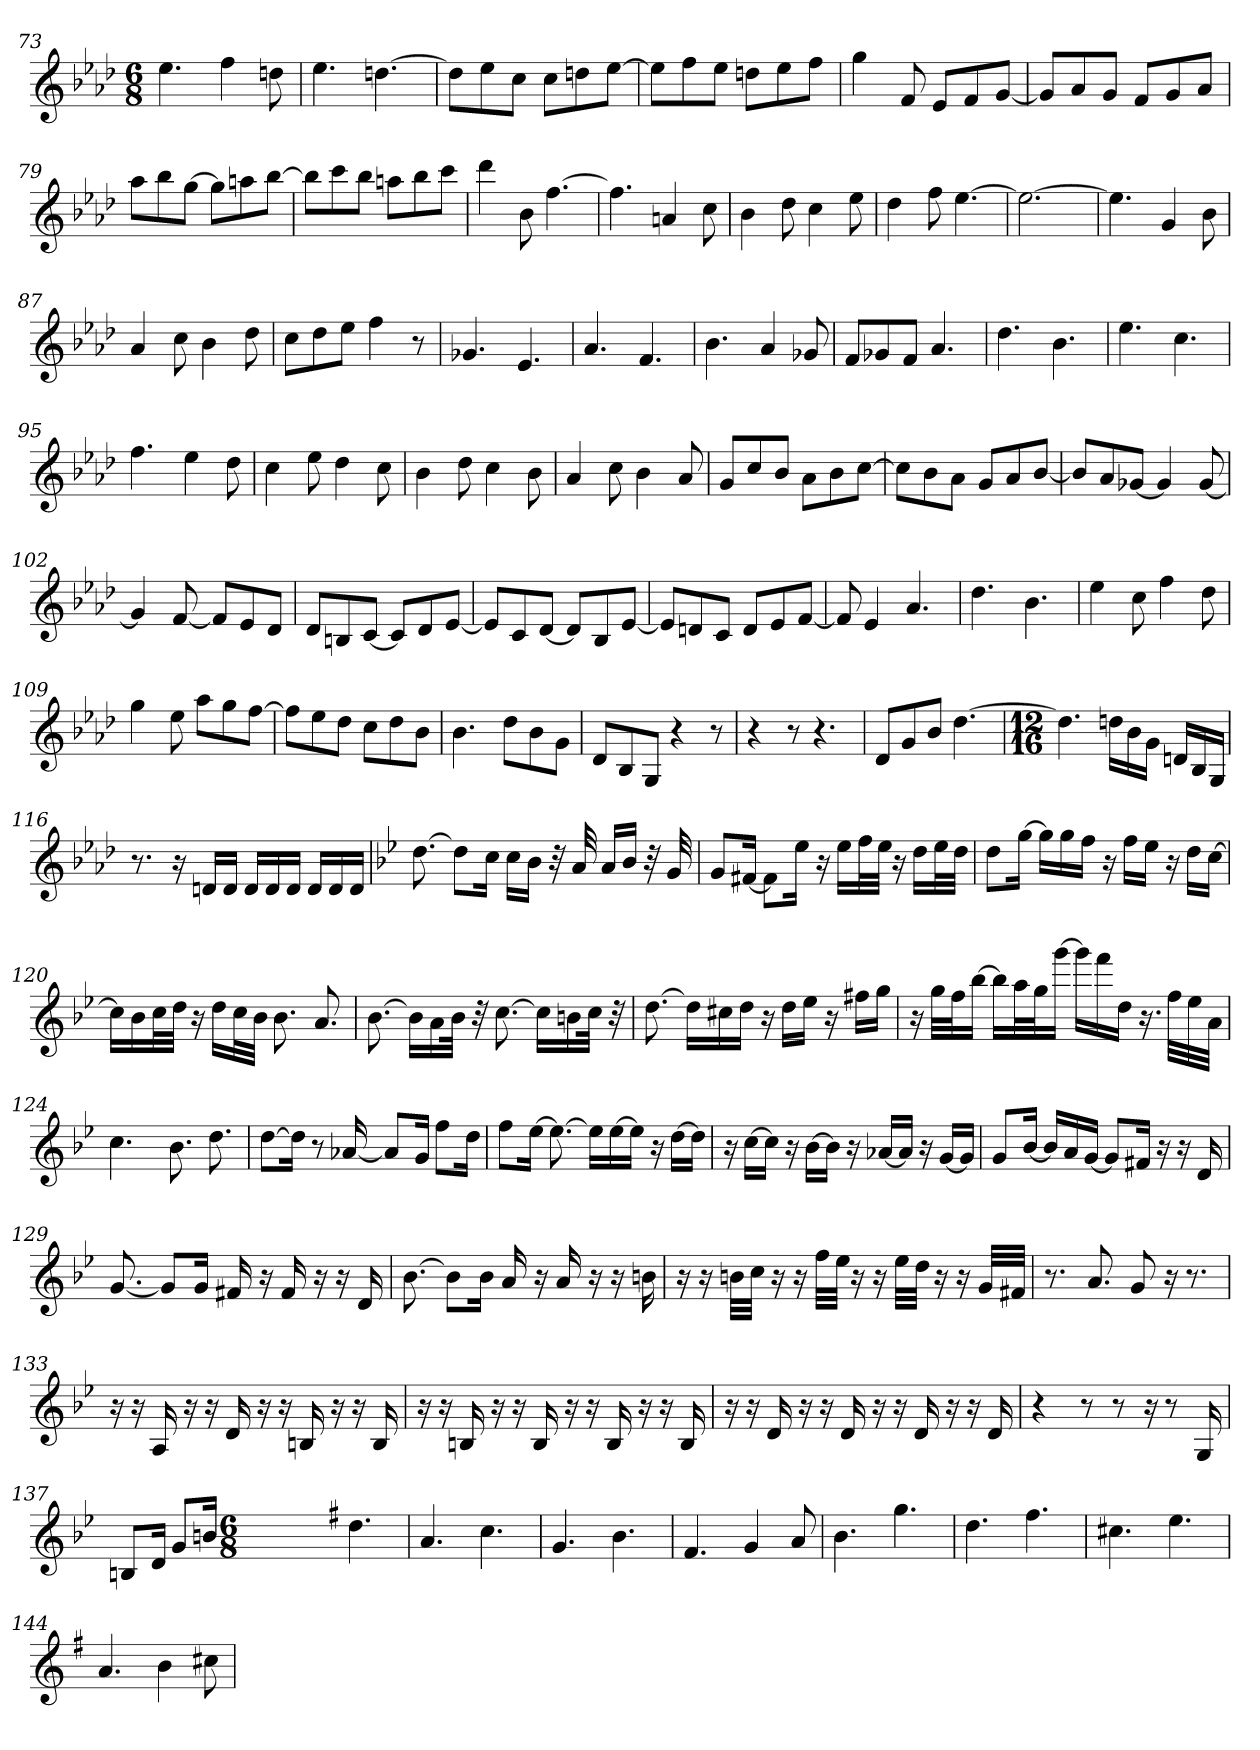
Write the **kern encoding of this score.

**kern
*part1
*staff1
*clefG2
*k[b-e-a-d-]
*M6/8
=73
4.ee-
4ff
8ddn
=74
4.ee-
[4.ddn
=75
8dd\L]
8ee-\
8cc\J
8cc\L
8ddn\
[8ee-\J
=76
8ee-\L]
8ff\
8ee-\J
8ddn\L
8ee-\
8ff\J
=77
4gg
8f
8e-/L
8f/
[8g/J
=78
8g/L]
8a-/
8g/J
8f/L
8g/
8a-/J
=79
8aa-\L
8bb-\
[8gg\J
8gg\L]
8aan\
[8bb-\J
=80
8bb-\L]
8ccc\
8bb-\J
8aan\L
8bb-\
8ccc\J
=81
4ddd-
8b-
[4.ff
=82
4.ff]
4an
8cc
=83
4b-
8dd-
4cc
8ee-
=84
4dd-
8ff
[4.ee-
=85
2.ee-_
=86
4.ee-]
4g
8b-
=87
4a-
8cc
4b-
8dd-
=88
8cc\L
8dd-\
8ee-\J
4ff
8r
=89
4.g-X
4.e-
=90
4.a-
4.f
=91
4.b-
4a-
8g-X
=92
8f/L
8g-X/
8f/J
4.a-
=93
4.dd-
4.b-
=94
4.ee-
4.cc
=95
4.ff
4ee-
8dd-
=96
4cc
8ee-
4dd-
8cc
=97
4b-
8dd-
4cc
8b-
=98
4a-
8cc
4b-
8a-
=99
8g/L
8cc/
8b-/J
8a-\L
8b-\
[8cc\J
=100
8cc\L]
8b-\
8a-\J
8g/L
8a-/
[8b-/J
=101
8b-/L]
8a-/
[8g-X/J
4g-]
[8g-
=102
4g-]
[8f
8f/L]
8e-/
8d-/J
=103
8d-/L
8Bn/
[8c/J
8c/L]
8d-/
[8e-/J
=104
8e-/L]
8c/
[8d-/J
8d-/L]
8B-/
[8e-/J
=105
8e-/L]
8dn/
8c/J
8d/L
8e-/
[8f/J
=106
8f]
4e-
4.a-
=107
4.dd-
4.b-
=108
4ee-
8cc
4ff
8dd-
=109
4gg
8ee-
8aa-\L
8gg\
[8ff\J
=110
8ff\L]
8ee-\
8dd-\J
8cc\L
8dd-\
8b-\J
=111
4.b-
8dd-\L
8b-\
8g\J
=112
8d-/L
8B-/
8G/J
4r
8r
=113
4r
8r
4.r
=114
8d-/L
8g/
8b-/J
[4.dd-
=115
*M12/16
*MM60
4.dd-]
16ddn\LL
16b-\
16g\JJ
16dn/LL
16B-/
16G/JJ
=116
8.r
16r
16dn/LL
16d/JJ
16d/LL
16d/
16d/JJ
16d/LL
16d/
16d/JJ
=117
*k[b-e-]
[8.dd
8dd\L]
16cc\Jk
16cc\LL
16b-\JJ
32r
32a
16a/LL
16b-/JJ
32r
32g
=118
8g/L
[16f#X/Jk
8f#\L]
16ee-\Jk
16r
16ee-\LL
32ff\L
32ee-\JJJ
16r
16dd\LL
32ee-\L
32dd\JJJ
=119
8dd\L
[16gg\Jk
16gg\LL]
16gg\
16ff\JJ
16r
16ff\LL
16ee-\JJ
16r
16dd\LL
[16cc\JJ
=120
16cc\LL]
16b-\
32cc\L
32dd\JJJ
16r
16dd\LL
32cc\L
32b-\JJJ
8.b-
8.a
=121
[8.b-
16b-\LL]
16a\
32b-\JJk
32r
[8.cc
16cc\LL]
16bn\
32cc\JJk
32r
=122
[8.dd
16dd\LL]
16cc#X\
16dd\JJ
16r
16dd\LL
16ee-\JJ
16r
16ff#X\LL
16gg\JJ
=123
16r
32gg\LLL
32ff\J
[16bb-\JJ
16bb-\LL]
32aa\L
32gg\J
[16ggg\JJ
16ggg\LL]
16fff\
16dd\JJ
16.r
32ff\LLL
32ee-\
32a\JJJ
=124
4.cc
8.b-
8.dd
=125
[8dd\L
16dd\Jk]
8r
[16a-X
8a-/L]
16g/Jk
8ff\L
16dd\Jk
=126
8ff\L
[16ee-\Jk
8.ee-_
16ee-\LL]
[16ee-\
16ee-\JJ]
16r
[16dd\LL
16dd\JJ]
=127
16r
[16cc\LL
16cc\JJ]
16r
[16b-\LL
16b-\JJ]
16r
[16a-X/LL
16a-/JJ]
16r
[16g/LL
16g/JJ]
=128
8g/L
[16b-/Jk
16b-/LL]
16a/
[16g/JJ
8g/L]
16f#X/Jk
16r
16r
16d
=129
[8.g
8g/L]
16g/Jk
16f#X
16r
16f#
16r
16r
16d
=130
[8.b-
8b-\L]
16b-\Jk
16a
16r
16a
16r
16r
16bn
=131
16r
16r
32bn\LLL
32cc\JJJ
16r
16r
32ff\LLL
32ee-\JJJ
16r
16r
32ee-\LLL
32dd\JJJ
16r
16r
32g/LLL
32f#X/JJJ
=132
8.r
8.a
8g
16r
8.r
=133
16r
16r
16A
16r
16r
16d
16r
16r
16Bn
16r
16r
16B
=134
16r
16r
16Bn
16r
16r
16B
16r
16r
16B
16r
16r
16B
=135
16r
16r
16d
16r
16r
16d
16r
16r
16d
16r
16r
16d
=136
4r
8r
8r
16r
8r
16G
=137
8Bn/L
16d/Jk
8g/L
16bn/Jk
*k[f#]
*M6/8
*MM110
4.dd
=138
4.a
4.cc
=139
4.g
4.b
=140
4.f#
4g
8a
=141
4.b
4.gg
=142
4.dd
4.ff#
=143
4.cc#X
4.ee
=144
4.a
4b
8cc#X
=
*-
